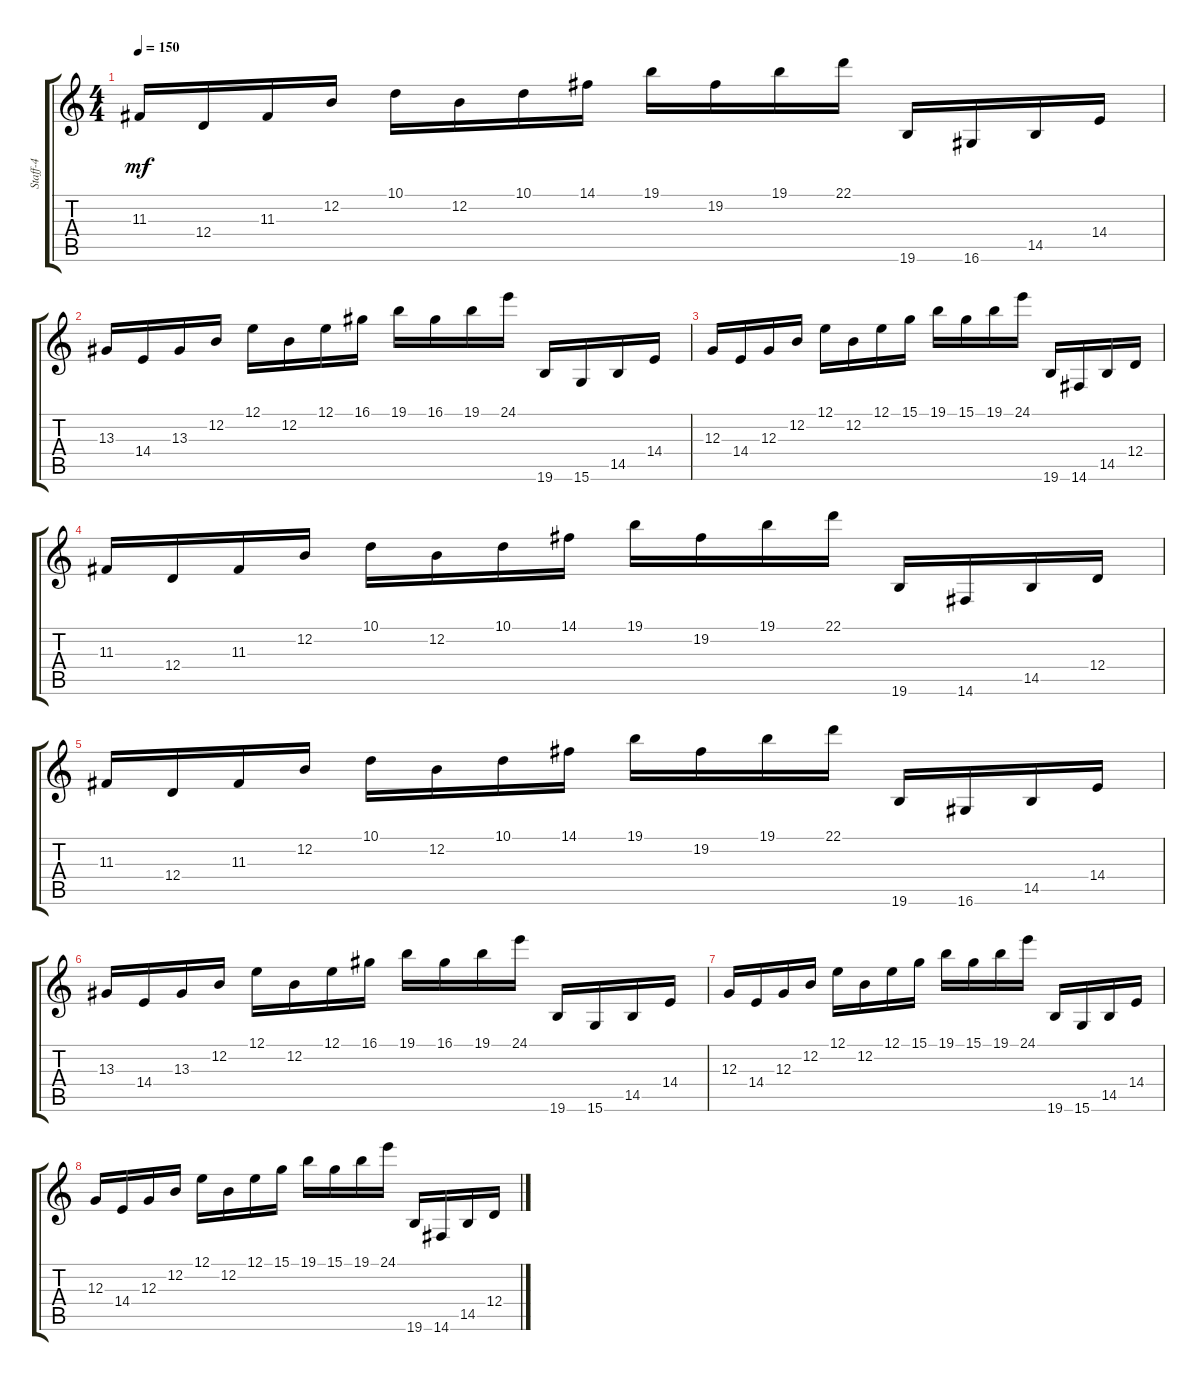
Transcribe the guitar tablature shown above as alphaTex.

\track ("Staff-4" "Staff-4") {instrument stringensemble1}
\staff {score tabs}
\tuning (E4 B3 G3 D3 A2 E2) {hide}
\ts (4 4)
\tempo 150
\clef g2
\ks c
11.3.16{dy mf} 12.4.16 11.3.16 12.2.16 10.1.16 12.2.16 10.1.16 14.1.16 19.1.16 19.2.16 19.1.16 22.1.16 19.6.16 16.6.16 14.5.16 14.4.16 |
13.3.16 14.4.16 13.3.16 12.2.16 12.1.16 12.2.16 12.1.16 16.1.16 19.1.16 16.1.16 19.1.16 24.1.16 19.6.16 15.6.16 14.5.16 14.4.16 |
12.3.16 14.4.16 12.3.16 12.2.16 12.1.16 12.2.16 12.1.16 15.1.16 19.1.16 15.1.16 19.1.16 24.1.16 19.6.16 14.6.16 14.5.16 12.4.16 |
11.3.16 12.4.16 11.3.16 12.2.16 10.1.16 12.2.16 10.1.16 14.1.16 19.1.16 19.2.16 19.1.16 22.1.16 19.6.16 14.6.16 14.5.16 12.4.16 |
11.3.16 12.4.16 11.3.16 12.2.16 10.1.16 12.2.16 10.1.16 14.1.16 19.1.16 19.2.16 19.1.16 22.1.16 19.6.16 16.6.16 14.5.16 14.4.16 |
13.3.16 14.4.16 13.3.16 12.2.16 12.1.16 12.2.16 12.1.16 16.1.16 19.1.16 16.1.16 19.1.16 24.1.16 19.6.16 15.6.16 14.5.16 14.4.16 |
12.3.16 14.4.16 12.3.16 12.2.16 12.1.16 12.2.16 12.1.16 15.1.16 19.1.16 15.1.16 19.1.16 24.1.16 19.6.16 15.6.16 14.5.16 14.4.16 |
12.3.16 14.4.16 12.3.16 12.2.16 12.1.16 12.2.16 12.1.16 15.1.16 19.1.16 15.1.16 19.1.16 24.1.16 19.6.16 14.6.16 14.5.16 12.4.16
